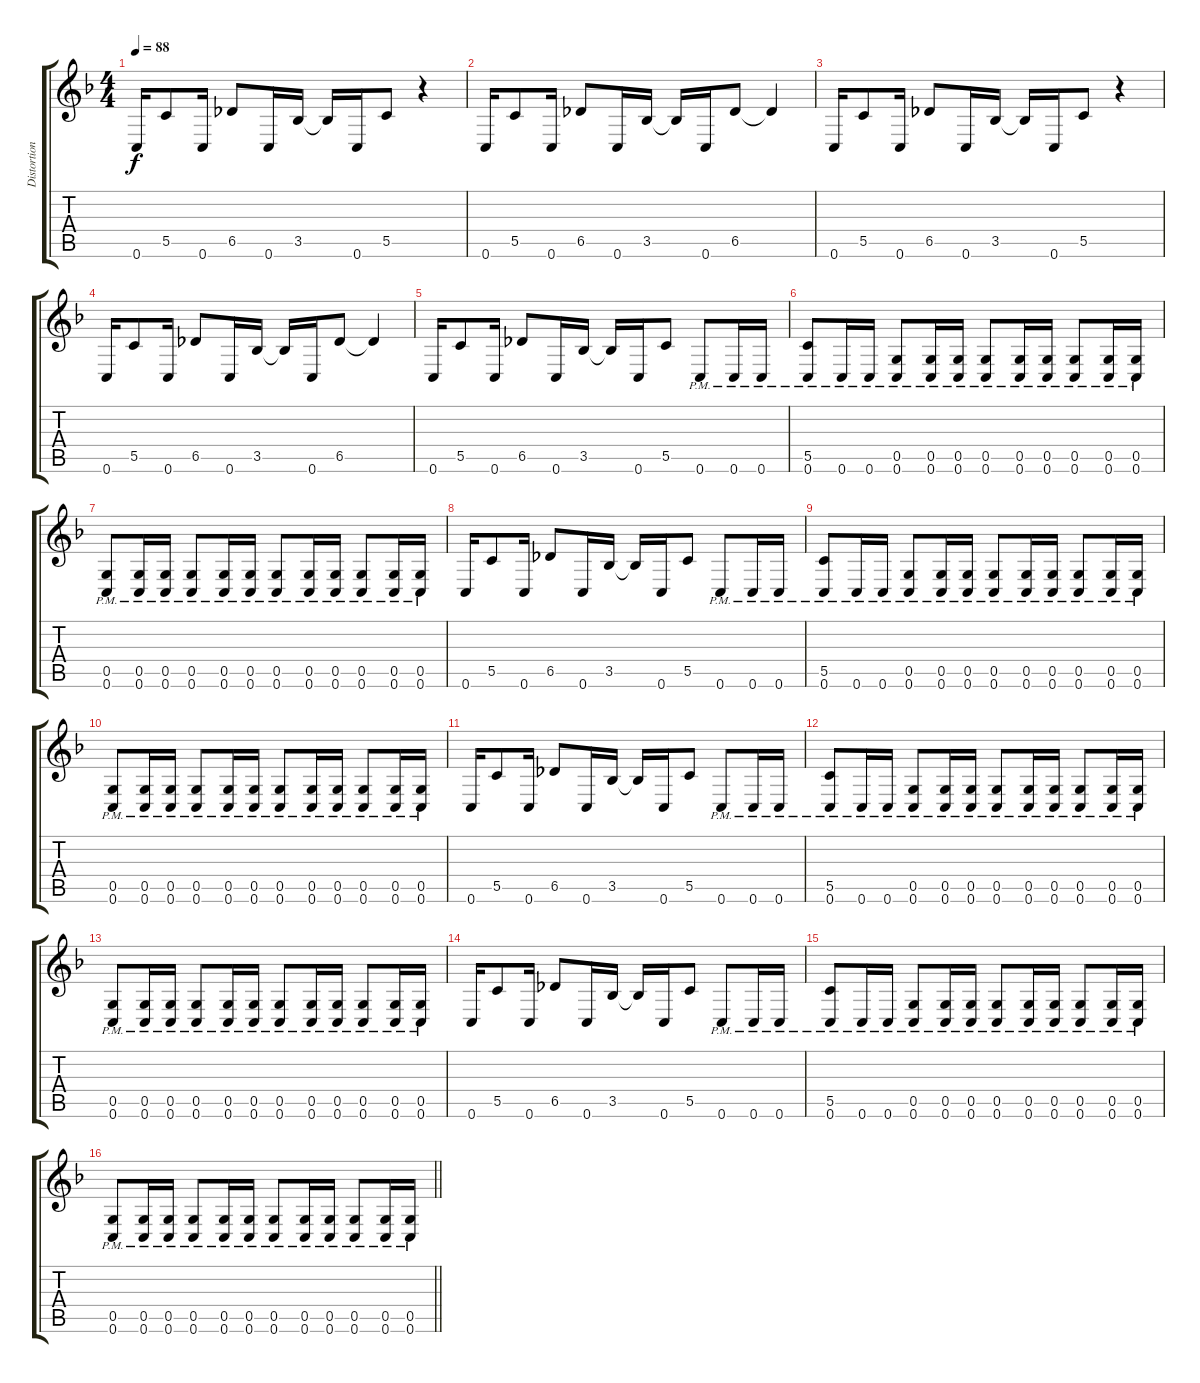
\track ("Distortion 2" "Distortion") {instrument distortionguitar}
\staff {score tabs}
\tuning (D4 A3 F3 C3 G2 C2) {hide}
\ts (4 4)
\tempo 88
\clef g2
\ks f
0.6.16{dy f instrument distortionguitar} 5.5.8 0.6.16 6.5.8 0.6.16 3.5.16 3.5{t}.16 0.6.16 5.5.8 r.4 |
0.6.16 5.5.8 0.6.16 6.5.8 0.6.16 3.5.16 3.5{t}.16 0.6.16 6.5.8 6.5{t}.4 |
0.6.16 5.5.8 0.6.16 6.5.8 0.6.16 3.5.16 3.5{t}.16 0.6.16 5.5.8 r.4 |
0.6.16 5.5.8 0.6.16 6.5.8 0.6.16 3.5.16 3.5{t}.16 0.6.16 6.5.8 6.5{t}.4 |
0.6.16 5.5.8 0.6.16 6.5.8 0.6.16 3.5.16 3.5{t}.16 0.6.16 5.5.8 0.6{pm}.8 0.6{pm}.16 0.6{pm}.16 |
(5.5{pm} 0.6{pm}).8 0.6{pm}.16 0.6{pm}.16 (0.5{pm} 0.6{pm}).8 (0.5{pm} 0.6{pm}).16 (0.5{pm} 0.6{pm}).16 (0.5{pm} 0.6{pm}).8 (0.5{pm} 0.6{pm}).16 (0.5{pm} 0.6{pm}).16 (0.5{pm} 0.6{pm}).8 (0.5{pm} 0.6{pm}).16 (0.5{pm} 0.6{pm}).16 |
(0.5{pm} 0.6{pm}).8 (0.5{pm} 0.6{pm}).16 (0.5{pm} 0.6{pm}).16 (0.5{pm} 0.6{pm}).8 (0.5{pm} 0.6{pm}).16 (0.5{pm} 0.6{pm}).16 (0.5{pm} 0.6{pm}).8 (0.5{pm} 0.6{pm}).16 (0.5{pm} 0.6{pm}).16 (0.5{pm} 0.6{pm}).8 (0.5{pm} 0.6{pm}).16 (0.5{pm} 0.6{pm}).16 |
0.6.16 5.5.8 0.6.16 6.5.8 0.6.16 3.5.16 3.5{t}.16 0.6.16 5.5.8 0.6{pm}.8 0.6{pm}.16 0.6{pm}.16 |
(5.5{pm} 0.6{pm}).8 0.6{pm}.16 0.6{pm}.16 (0.5{pm} 0.6{pm}).8 (0.5{pm} 0.6{pm}).16 (0.5{pm} 0.6{pm}).16 (0.5{pm} 0.6{pm}).8 (0.5{pm} 0.6{pm}).16 (0.5{pm} 0.6{pm}).16 (0.5{pm} 0.6{pm}).8 (0.5{pm} 0.6{pm}).16 (0.5{pm} 0.6{pm}).16 |
(0.5{pm} 0.6{pm}).8 (0.5{pm} 0.6{pm}).16 (0.5{pm} 0.6{pm}).16 (0.5{pm} 0.6{pm}).8 (0.5{pm} 0.6{pm}).16 (0.5{pm} 0.6{pm}).16 (0.5{pm} 0.6{pm}).8 (0.5{pm} 0.6{pm}).16 (0.5{pm} 0.6{pm}).16 (0.5{pm} 0.6{pm}).8 (0.5{pm} 0.6{pm}).16 (0.5{pm} 0.6{pm}).16 |
0.6.16 5.5.8 0.6.16 6.5.8 0.6.16 3.5.16 3.5{t}.16 0.6.16 5.5.8 0.6{pm}.8 0.6{pm}.16 0.6{pm}.16 |
(5.5{pm} 0.6{pm}).8 0.6{pm}.16 0.6{pm}.16 (0.5{pm} 0.6{pm}).8 (0.5{pm} 0.6{pm}).16 (0.5{pm} 0.6{pm}).16 (0.5{pm} 0.6{pm}).8 (0.5{pm} 0.6{pm}).16 (0.5{pm} 0.6{pm}).16 (0.5{pm} 0.6{pm}).8 (0.5{pm} 0.6{pm}).16 (0.5{pm} 0.6{pm}).16 |
(0.5{pm} 0.6{pm}).8 (0.5{pm} 0.6{pm}).16 (0.5{pm} 0.6{pm}).16 (0.5{pm} 0.6{pm}).8 (0.5{pm} 0.6{pm}).16 (0.5{pm} 0.6{pm}).16 (0.5{pm} 0.6{pm}).8 (0.5{pm} 0.6{pm}).16 (0.5{pm} 0.6{pm}).16 (0.5{pm} 0.6{pm}).8 (0.5{pm} 0.6{pm}).16 (0.5{pm} 0.6{pm}).16 |
0.6.16 5.5.8 0.6.16 6.5.8 0.6.16 3.5.16 3.5{t}.16 0.6.16 5.5.8 0.6{pm}.8 0.6{pm}.16 0.6{pm}.16 |
(5.5{pm} 0.6{pm}).8 0.6{pm}.16 0.6{pm}.16 (0.5{pm} 0.6{pm}).8 (0.5{pm} 0.6{pm}).16 (0.5{pm} 0.6{pm}).16 (0.5{pm} 0.6{pm}).8 (0.5{pm} 0.6{pm}).16 (0.5{pm} 0.6{pm}).16 (0.5{pm} 0.6{pm}).8 (0.5{pm} 0.6{pm}).16 (0.5{pm} 0.6{pm}).16 |
\barLineRight lightlight
(0.5{pm} 0.6{pm}).8 (0.5{pm} 0.6{pm}).16 (0.5{pm} 0.6{pm}).16 (0.5{pm} 0.6{pm}).8 (0.5{pm} 0.6{pm}).16 (0.5{pm} 0.6{pm}).16 (0.5{pm} 0.6{pm}).8 (0.5{pm} 0.6{pm}).16 (0.5{pm} 0.6{pm}).16 (0.5{pm} 0.6{pm}).8 (0.5{pm} 0.6{pm}).16 (0.5{pm} 0.6{pm}).16
